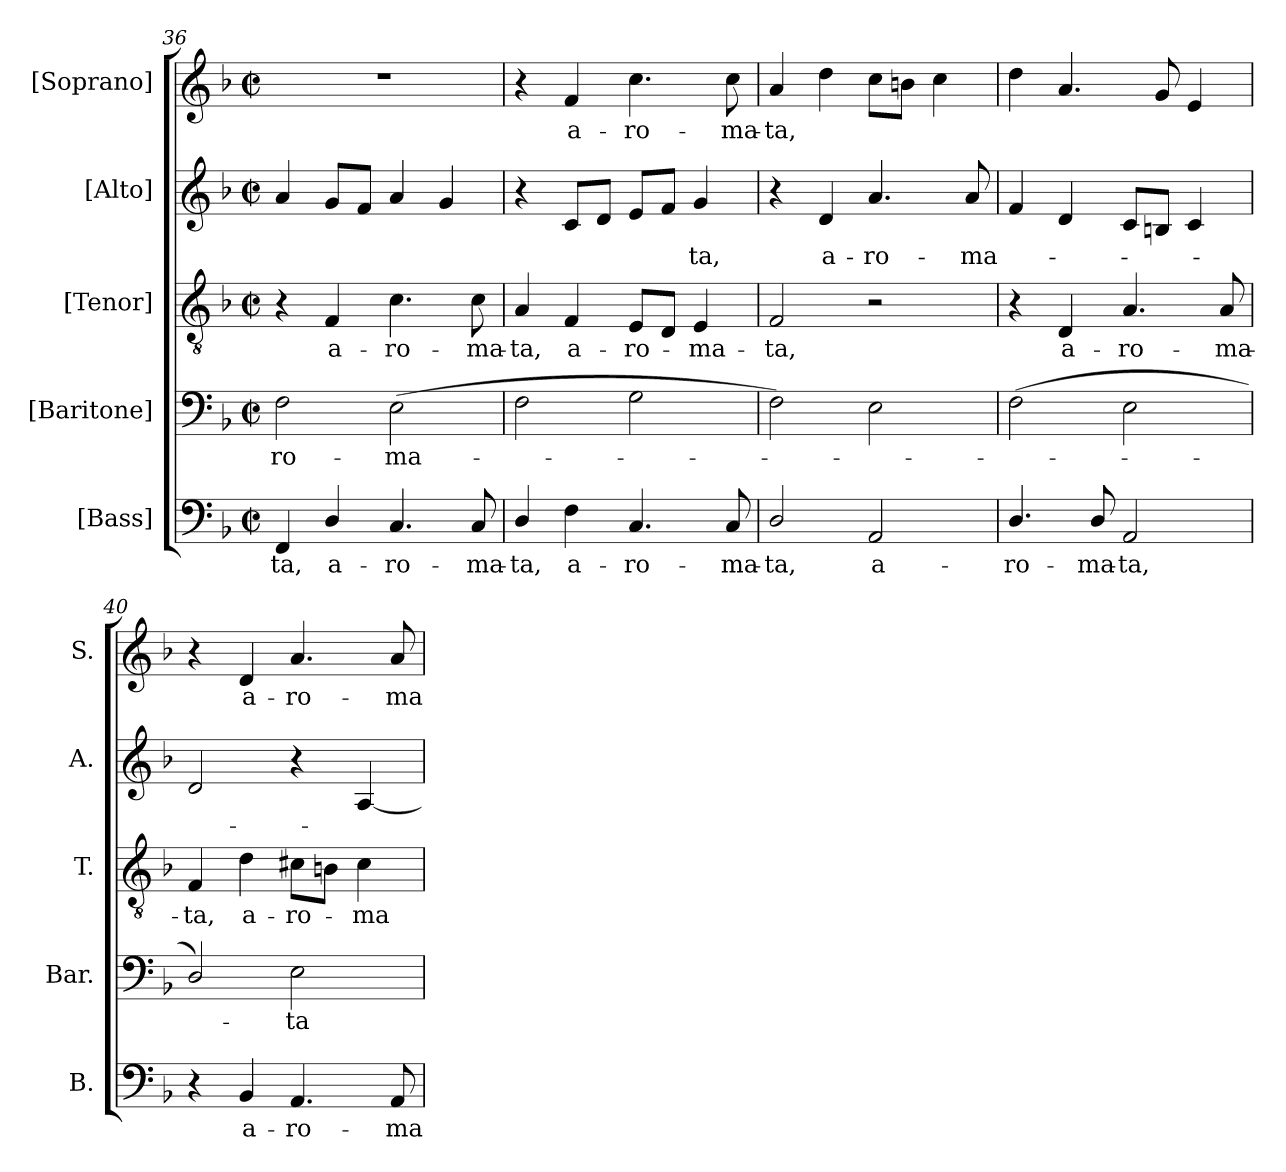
**kern	**text	**kern	**text	**kern	**text	**kern	**text	**kern	**text
*part5	*part5	*part4	*part4	*part3	*part3	*part2	*part2	*part1	*part1
*staff5	*staff5	*staff4	*staff4	*staff3	*staff3	*staff2	*staff2	*staff1	*staff1
*I"[Bass]	*	*I"[Baritone]	*	*I"[Tenor]	*	*I"[Alto]	*	*I"[Soprano]	*
*I'B.	*	*I'Bar.	*	*I'T.	*	*I'A.	*	*I'S.	*
!!LO:LB:g=z
*clefF4	*	*clefF4	*	*clefGv2	*	*clefG2	*	*clefG2	*
*	*	*	*	*ITrd7c12	*	*	*	*	*
*k[b-]	*	*k[b-]	*	*k[b-]	*	*k[b-]	*	*k[b-]	*
*F:	*	*F:	*	*F:	*	*F:	*	*F:	*
*M2/2	*	*M2/2	*	*M2/2	*	*M2/2	*	*M2/2	*
*met(c|)	*	*met(c|)	*	*met(c|)	*	*met(c|)	*	*met(c|)	*
=36	=36	=36	=36	=36	=36	=36	=36	=36	=36
!	!LO:LY:b:color=#000000	!	!	!	!	!	!	!	!
!	!	!	!LO:LY:b:color=#000000	!	!	!	!	!	!
4FFi/	-ta,	2Fi\	-ro-	4r	.	4ai/	.	1r	.
!	!LO:LY:b:color=#000000	!	!	!	!	!	!	!	!
!	!	!	!	!	!LO:LY:b:color=#000000	!	!	!	!
4Di/	a-	.	.	4FFi/	a-	8gi/L	.	.	.
.	.	.	.	.	.	8fi/J	.	.	.
!	!LO:LY:b:color=#000000	!	!	!	!	!	!	!	!
!	!	!	!LO:LY:b:color=#000000	!	!	!	!	!	!
!	!	!	!	!	!LO:LY:b:color=#000000	!	!	!	!
4.Ci/	-ro-	(2Ei\	-ma-	4.Ci\	-ro-	4ai/	.	.	.
.	.	.	.	.	.	4gi/	.	.	.
!	!LO:LY:b:color=#000000	!	!	!	!	!	!	!	!
!	!	!	!	!	!LO:LY:b:color=#000000	!	!	!	!
8Ci/	-ma-	.	.	8Ci\	-ma-	.	.	.	.
=37	=37	=37	=37	=37	=37	=37	=37	=37	=37
!	!LO:LY:b:color=#000000	!	!	!	!	!	!	!	!
!	!	!	!	!	!LO:LY:b:color=#000000	!	!	!	!
4Di/	-ta,	2Fi\	.	4AAi/	-ta,	4r	.	4r	.
!	!LO:LY:b:color=#000000	!	!	!	!	!	!	!	!
!	!	!	!	!	!LO:LY:b:color=#000000	!	!	!	!
!	!	!	!	!	!	!	!	!	!LO:LY:b:color=#000000
4Fi\	a-	.	.	4FFi/	a-	8ci/L	.	4fi/	a-
.	.	.	.	.	.	8di/J	.	.	.
!	!LO:LY:b:color=#000000	!	!	!	!	!	!	!	!
!	!	!	!	!	!LO:LY:b:color=#000000	!	!	!	!
!	!	!	!	!	!	!	!	!	!LO:LY:b:color=#000000
4.Ci/	-ro-	2Gi\	.	8EEi/L	-ro-	8ei/L	.	4.cci\	-ro-
.	.	.	.	8DDi/J	.	8fi/J	.	.	.
!	!	!	!	!	!LO:LY:b:color=#000000	!	!	!	!
!	!	!	!	!	!	!	!LO:LY:b:color=#000000	!	!
.	.	.	.	4EEi/	-ma-	4gi/	-ta,	.	.
!	!LO:LY:b:color=#000000	!	!	!	!	!	!	!	!
!	!	!	!	!	!	!	!	!	!LO:LY:b:color=#000000
8Ci/	-ma-	.	.	.	.	.	.	8cci\	-ma-
=38	=38	=38	=38	=38	=38	=38	=38	=38	=38
!	!LO:LY:b:color=#000000	!	!	!	!	!	!	!	!
!	!	!	!	!	!LO:LY:b:color=#000000	!	!	!	!
!	!	!	!	!	!	!	!	!	!LO:LY:b:color=#000000
2Di/	-ta,	2Fi\)	.	2FFi/	-ta,	4r	.	4ai/	-ta,
!	!	!	!	!	!	!	!LO:LY:b:color=#000000	!	!
.	.	.	.	.	.	4di/	a-	4ddi\	.
!	!LO:LY:b:color=#000000	!	!	!	!	!	!	!	!
!	!	!	!	!	!	!	!LO:LY:b:color=#000000	!	!
2AAi/	a-	2Ei\	.	2r	.	4.ai/	-ro-	8cci\L	.
.	.	.	.	.	.	.	.	8bni\J	.
.	.	.	.	.	.	.	.	4cci\	.
!	!	!	!	!	!	!	!LO:LY:b:color=#000000	!	!
.	.	.	.	.	.	8ai/	-ma-	.	.
=39	=39	=39	=39	=39	=39	=39	=39	=39	=39
!	!LO:LY:b:color=#000000	!	!	!	!	!	!	!	!
4.Di/	-ro-	(2Fi\	.	4r	.	4fi/	.	4ddi\	.
!	!	!	!	!	!LO:LY:b:color=#000000	!	!	!	!
.	.	.	.	4DDi/	a-	4di/	.	4.ai/	.
!	!LO:LY:b:color=#000000	!	!	!	!	!	!	!	!
8Di/	-ma-	.	.	.	.	.	.	.	.
!	!LO:LY:b:color=#000000	!	!	!	!	!	!	!	!
!	!	!	!	!	!LO:LY:b:color=#000000	!	!	!	!
2AAi/	-ta,	2Ei\	.	4.AAi/	-ro-	8ci/L	.	.	.
.	.	.	.	.	.	8Bni/J	.	8gi/	.
.	.	.	.	.	.	4ci/	.	4ei/	.
!	!	!	!	!	!LO:LY:b:color=#000000	!	!	!	!
.	.	.	.	8AAi/	-ma-	.	.	.	.
!!LO:PB:g=z
=40	=40	=40	=40	=40	=40	=40	=40	=40	=40
!	!	!	!	!	!LO:LY:b:color=#000000	!	!	!	!
4r	.	2Di/)	.	4FFi/	-ta,	2di/	.	4r	.
!	!LO:LY:b:color=#000000	!	!	!	!	!	!	!	!
!	!	!	!	!	!LO:LY:b:color=#000000	!	!	!	!
!	!	!	!	!	!	!	!	!	!LO:LY:b:color=#000000
4BB-i/	a-	.	.	4Di\	a-	.	.	4di/	a-
!	!LO:LY:b:color=#000000	!	!	!	!	!	!	!	!
!	!	!	!LO:LY:b:color=#000000	!	!	!	!	!	!
!	!	!	!	!	!LO:LY:b:color=#000000	!	!	!	!
!	!	!	!	!	!	!	!	!	!LO:LY:b:color=#000000
4.AAi/	-ro-	2Ei\	-ta	8C#Xi\L	-ro-	4r	.	4.ai/	-ro-
.	.	.	.	8BBni\J	.	.	.	.	.
!	!	!	!	!	!LO:LY:b:color=#000000	!	!	!	!
.	.	.	.	4C#i\	-ma-	[4Ai/	.	.	.
!	!LO:LY:b:color=#000000	!	!	!	!	!	!	!	!
!	!	!	!	!	!	!	!	!	!LO:LY:b:color=#000000
8AAi/	-ma-	.	.	.	.	.	.	8ai/	-ma-
=	=	=	=	=	=	=	=	=	=
*-	*-	*-	*-	*-	*-	*-	*-	*-	*-
